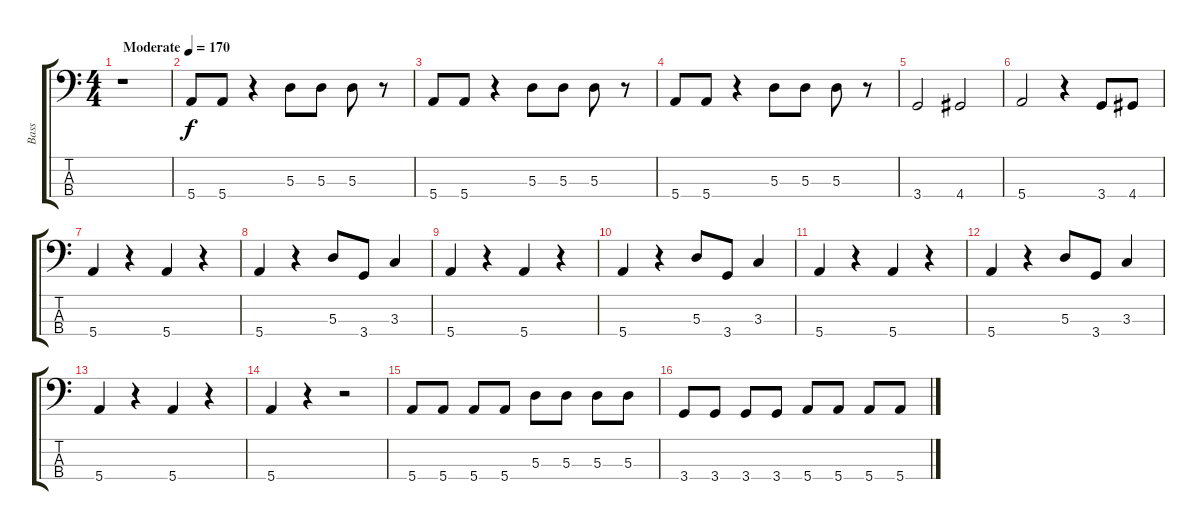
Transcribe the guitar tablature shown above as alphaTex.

\track ("Bass" "Bass") {instrument electricbassfinger}
\staff {score tabs}
\tuning (G2 D2 A1 E1) {hide}
\ts (4 4)
\tempo (170 "Moderate")
\clef f4
\ks c
r.1{dy f instrument electricbassfinger} |
5.4.8 5.4.8 r.4 5.3.8 5.3.8 5.3.8 r.8 |
5.4.8 5.4.8 r.4 5.3.8 5.3.8 5.3.8 r.8 |
5.4.8 5.4.8 r.4 5.3.8 5.3.8 5.3.8 r.8 |
3.4.2 4.4.2 |
5.4.2 r.4 3.4.8 4.4.8 |
5.4.4 r.4 5.4.4 r.4 |
5.4.4 r.4 5.3.8 3.4.8 3.3.4 |
5.4.4 r.4 5.4.4 r.4 |
5.4.4 r.4 5.3.8 3.4.8 3.3.4 |
5.4.4 r.4 5.4.4 r.4 |
5.4.4 r.4 5.3.8 3.4.8 3.3.4 |
5.4.4 r.4 5.4.4 r.4 |
5.4.4 r.4 r.2 |
5.4.8 5.4.8 5.4.8 5.4.8 5.3.8 5.3.8 5.3.8 5.3.8 |
3.4.8 3.4.8 3.4.8 3.4.8 5.4.8 5.4.8 5.4.8 5.4.8
